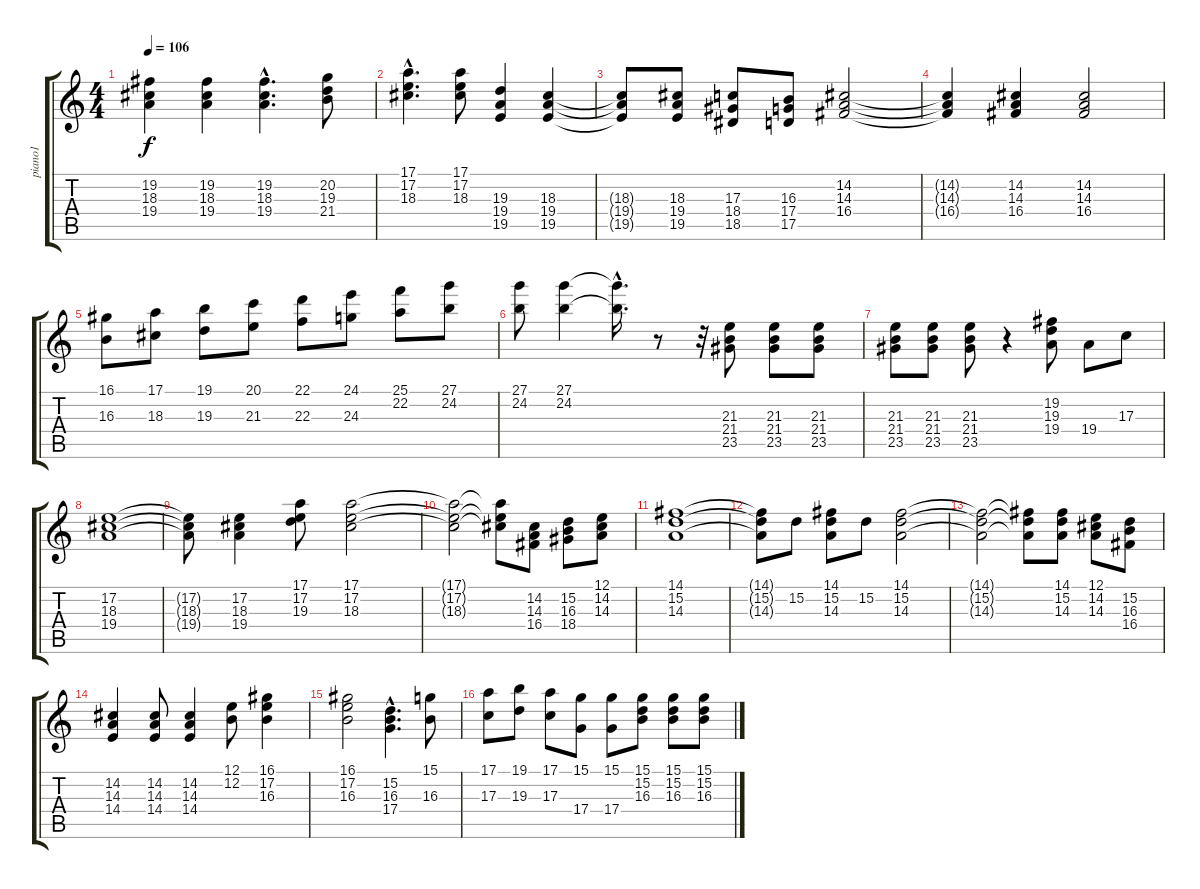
\track ("piano1" "piano1") {instrument brightacousticpiano}
\staff {score tabs}
\tuning (E4 B3 G3 D3 A2 E2) {hide}
\ts (4 4)
\tempo 106
\clef g2
\ks c
(19.2 18.3 19.4).4{dy f} (19.2 18.3 19.4).4 (19.2{hac} 18.3{hac} 19.4{hac}).4{d} (20.2 19.3 21.4).8 |
(17.1{hac} 17.2{hac} 18.3{hac}).4{d} (17.1 17.2 18.3).8 (19.3 19.4 19.5).4 (18.3 19.4 19.5).4 |
(18.3{t} 19.4{t} 19.5{t}).8 (18.3 19.4 19.5).8 (17.3 18.4 18.5).8 (16.3 17.4 17.5).8 (14.2 14.3 16.4).2 |
(14.2{t} 14.3{t} 16.4{t}).4 (14.2 14.3 16.4).4 (14.2 14.3 16.4).2 |
(16.1 16.3).8 (17.1 18.3).8 (19.1 19.3).8 (20.1 21.3).8 (22.1 22.3).8 (24.1 24.3).8 (25.1 22.2).8 (27.1 24.2).8 |
(27.1 24.2).8 (27.1 24.2).4 (27.1{hac t} 24.2{hac t}).16{d} r.8 r.32 (21.3 21.4 23.5).8 (21.3 21.4 23.5).8 (21.3 21.4 23.5).8 |
(21.3 21.4 23.5).8 (21.3 21.4 23.5).8 (21.3 21.4 23.5).8 r.4 (19.2 19.3 19.4).8 19.4.8 17.3.8 |
(17.2 18.3 19.4).1 |
(17.2{t} 18.3{t} 19.4{t}).8 (17.2 18.3 19.4).4 (17.1 17.2 19.3).8 (17.1 17.2 18.3).2 |
(17.1{t} 17.2{t} 18.3{t}).2 (17.1{t} 17.2{t} 18.3{t}).8 (14.2 14.3 16.4).8 (15.2 16.3 18.4).8 (12.1 14.2 14.3).8 |
(14.1 15.2 14.3).1 |
(14.1{t} 15.2{t} 14.3{t}).8 15.2.8 (14.1 15.2 14.3).8 15.2.8 (14.1 15.2 14.3).2 |
(14.1{t} 15.2{t} 14.3{t}).2 (14.1{t} 15.2{t} 14.3{t}).8 (14.1 15.2 14.3).8 (12.1 14.2 14.3).8 (15.2 16.3 16.4).8 |
(14.2 14.3 14.4).4 (14.2 14.3 14.4).8 (14.2 14.3 14.4).4 (12.1 12.2).8 (16.1 17.2 16.3).4 |
(16.1 17.2 16.3).2 (15.2{hac} 16.3{hac} 17.4{hac}).4{d} (15.1 16.3).8 |
(17.1 17.3).8 (19.1 19.3).8 (17.1 17.3).8 (15.1 17.4).8 (15.1 17.4).8 (15.1 15.2 16.3).8 (15.1 15.2 16.3).8 (15.1 15.2 16.3).8
